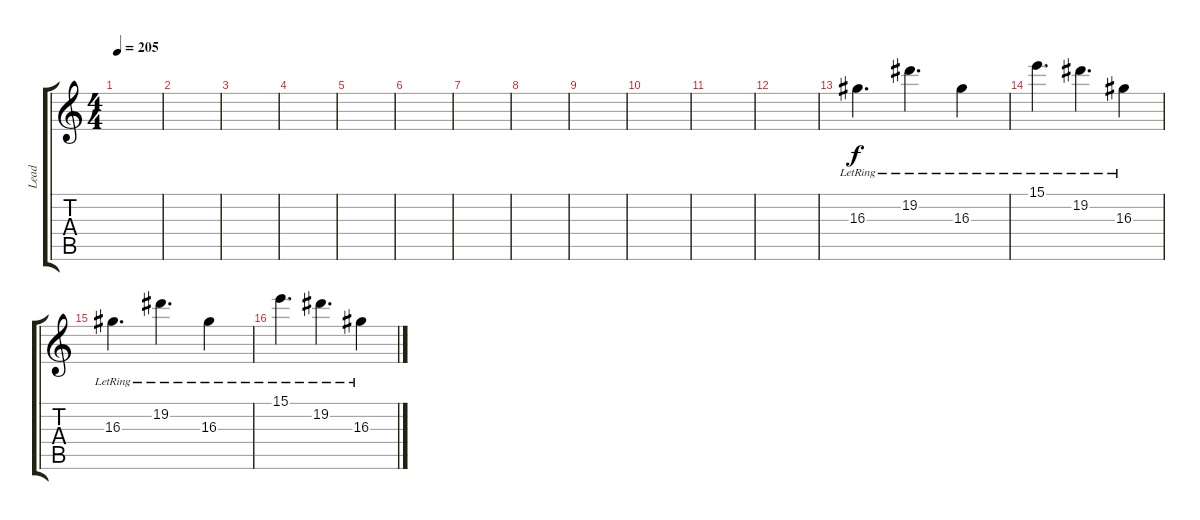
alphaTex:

\track ("Lead" "Lead") {instrument distortionguitar}
\staff {score tabs}
\tuning (Db4 Ab3 E3 B2 Gb2 Db2) {hide}
\ts (4 4)
\tempo 205
\clef g2
\ks c
|
|
|
|
|
|
|
|
|
|
|
|
16.3{lr}.4{d} 19.2{lr}.4{d} 16.3{lr}.4 |
15.1{lr}.4{d} 19.2{lr}.4{d} 16.3{lr}.4 |
16.3{lr}.4{d} 19.2{lr}.4{d} 16.3{lr}.4 |
15.1{lr}.4{d} 19.2{lr}.4{d} 16.3{lr}.4
